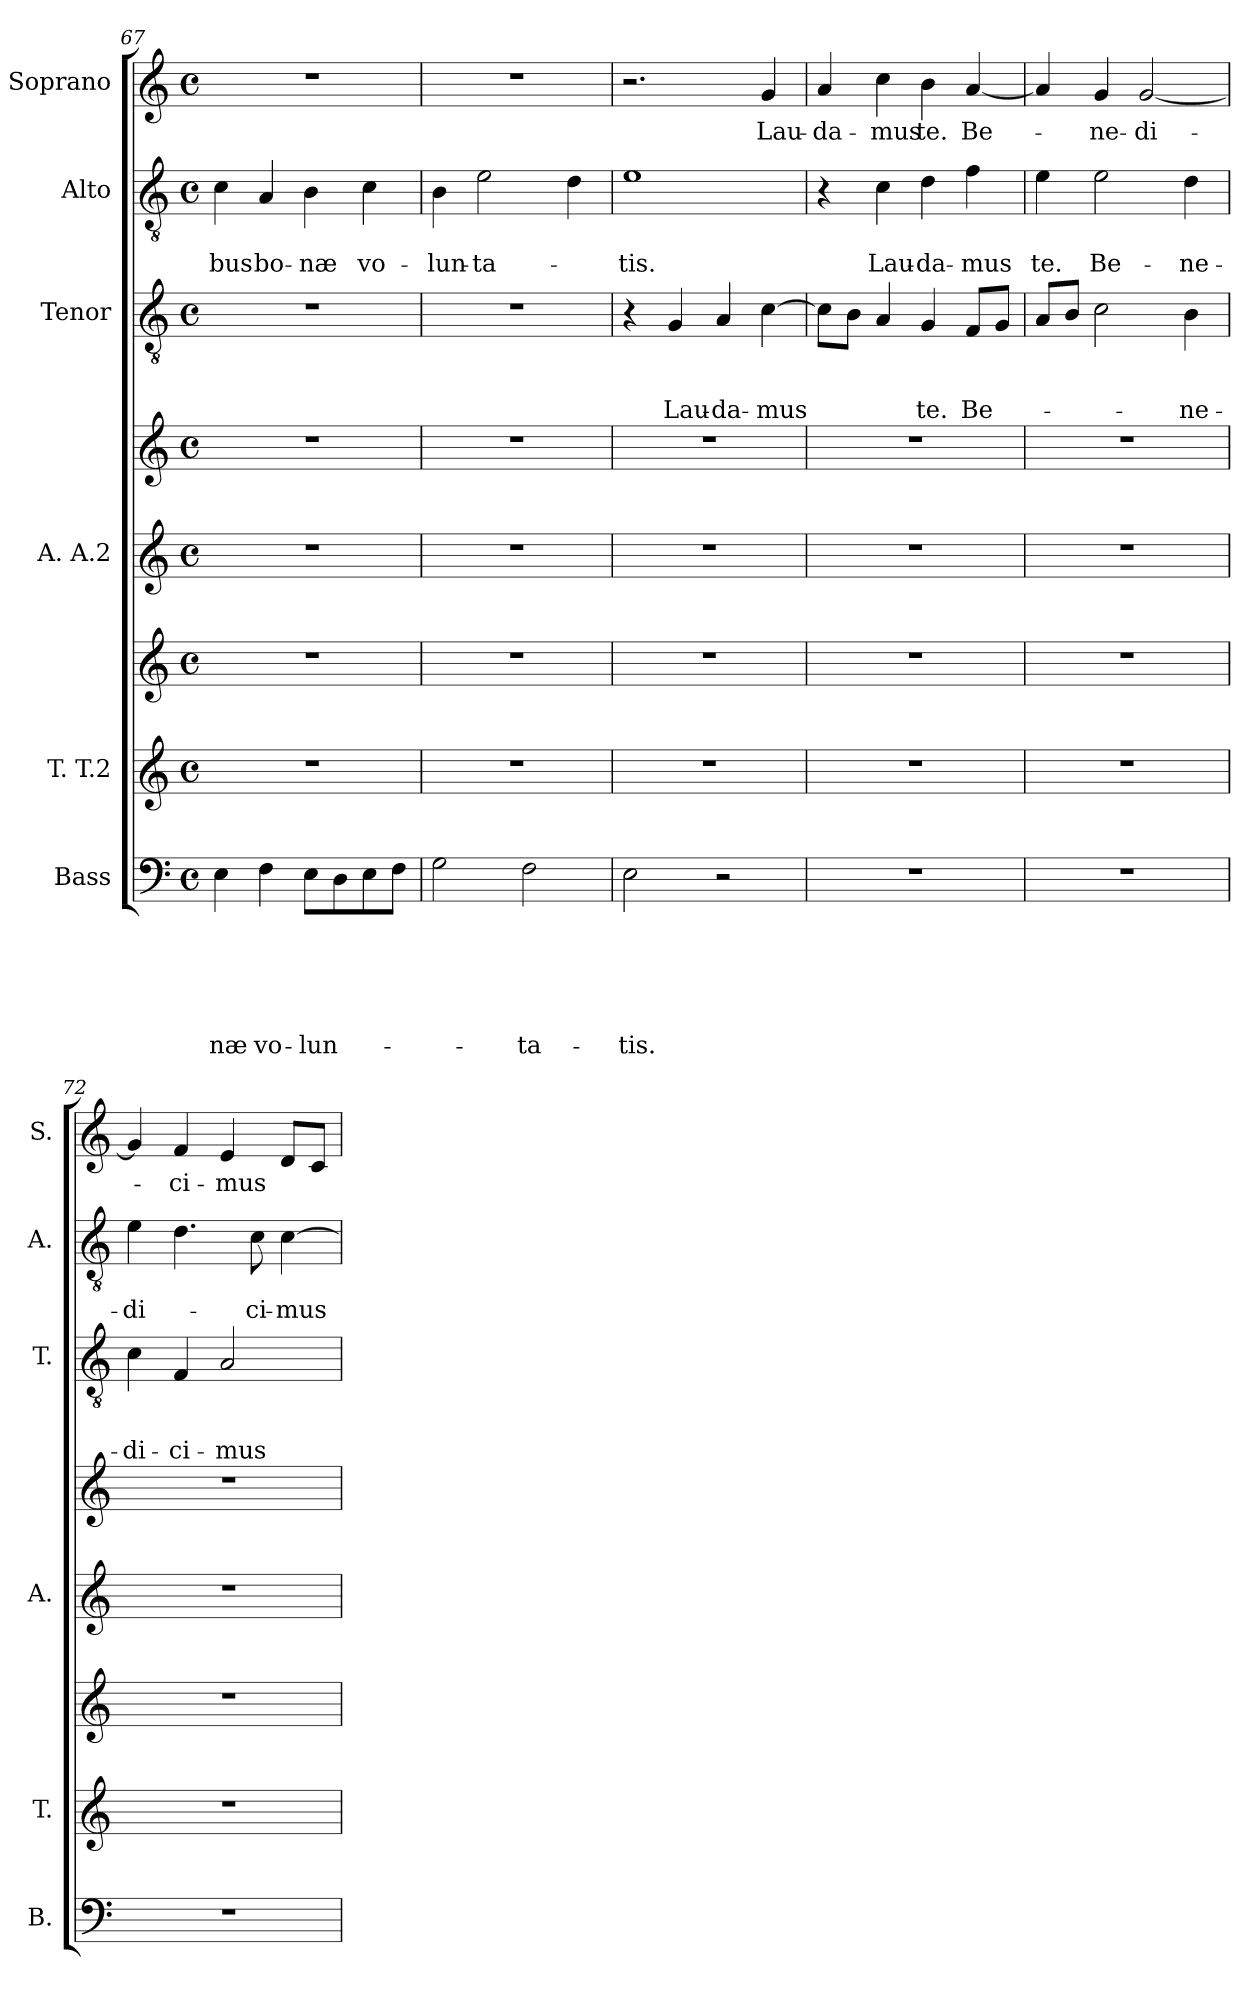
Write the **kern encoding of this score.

**kern	**text	**text	**text	**text	**text	**text	**kern	**kern	**kern	**kern	**kern	**text	**text	**text	**kern	**text	**text	**kern	**text
*part6	*part6	*part6	*part6	*part6	*part6	*part6	*part5	*part5	*part4	*part4	*part3	*part3	*part3	*part3	*part2	*part2	*part2	*part1	*part1
*staff8	*staff8	*staff8	*staff8	*staff8	*staff8	*staff8	*staff7	*staff6	*staff5	*staff4	*staff3	*staff3	*staff3	*staff3	*staff2	*staff2	*staff2	*staff1	*staff1
*I"Bass	*	*	*	*	*	*	*I"T. T.2	*	*I"A. A.2	*	*I"Tenor	*	*	*	*I"Alto	*	*	*I"Soprano	*
*I'B.	*	*	*	*	*	*	*I'T.	*	*I'A.	*	*I'T.	*	*	*	*I'A.	*	*	*I'S.	*
!!LO:LB:g=z
*clefF4	*	*	*	*	*	*	*clefG2	*clefG2	*clefG2	*clefG2	*clefGv2	*	*	*	*clefGv2	*	*	*clefG2	*
*k[]	*	*	*	*	*	*	*k[]	*k[]	*k[]	*k[]	*k[]	*	*	*	*k[]	*	*	*k[]	*
*C:	*	*	*	*	*	*	*C:	*C:	*C:	*C:	*C:	*	*	*	*C:	*	*	*C:	*
*M4/4	*	*	*	*	*	*	*M4/4	*M4/4	*M4/4	*M4/4	*M4/4	*	*	*	*M4/4	*	*	*M4/4	*
*met(c)	*	*	*	*	*	*	*met(c)	*met(c)	*met(c)	*met(c)	*met(c)	*	*	*	*met(c)	*	*	*met(c)	*
=67	=67	=67	=67	=67	=67	=67	=67	=67	=67	=67	=67	=67	=67	=67	=67	=67	=67	=67	=67
!	!	!	!	!	!	!LO:LY:b	!	!	!	!	!	!	!	!	!	!	!LO:LY:b	!	!
4E\	.	.	.	.	.	-næ	1r	1r	1r	1r	1r	.	.	.	4c\	.	-bus	1r	.
!	!	!	!	!	!	!LO:LY:b	!	!	!	!	!	!	!	!	!	!	!LO:LY:b	!	!
4F\	.	.	.	.	.	vo-	.	.	.	.	.	.	.	.	4A/	.	bo-	.	.
!	!	!	!	!	!	!LO:LY:b	!	!	!	!	!	!	!	!	!	!	!LO:LY:b	!	!
8E\L	.	.	.	.	.	-lun-	.	.	.	.	.	.	.	.	4B\	.	-næ	.	.
8D\	.	.	.	.	.	.	.	.	.	.	.	.	.	.	.	.	.	.	.
!	!	!	!	!	!	!	!	!	!	!	!	!	!	!	!	!	!LO:LY:b	!	!
8E\	.	.	.	.	.	.	.	.	.	.	.	.	.	.	4c\	.	vo-	.	.
8F\J	.	.	.	.	.	.	.	.	.	.	.	.	.	.	.	.	.	.	.
=68	=68	=68	=68	=68	=68	=68	=68	=68	=68	=68	=68	=68	=68	=68	=68	=68	=68	=68	=68
!	!	!	!	!	!	!	!	!	!	!	!	!	!	!	!	!	!LO:LY:b	!	!
2G\	.	.	.	.	.	.	1r	1r	1r	1r	1r	.	.	.	4B\	.	-lun-	1r	.
!	!	!	!	!	!	!	!	!	!	!	!	!	!	!	!	!	!LO:LY:b:rj	!	!
.	.	.	.	.	.	.	.	.	.	.	.	.	.	.	2e\	.	-ta-	.	.
!	!	!	!	!	!	!LO:LY:b	!	!	!	!	!	!	!	!	!	!	!	!	!
2F\	.	.	.	.	.	-ta-	.	.	.	.	.	.	.	.	.	.	.	.	.
.	.	.	.	.	.	.	.	.	.	.	.	.	.	.	4d\	.	.	.	.
=69	=69	=69	=69	=69	=69	=69	=69	=69	=69	=69	=69	=69	=69	=69	=69	=69	=69	=69	=69
!	!	!	!	!	!	!LO:LY:b	!	!	!	!	!	!	!	!	!	!	!LO:LY:b	!	!
2E\	.	.	.	.	.	-tis.	1r	1r	1r	1r	4r	.	.	.	1e	.	-tis.	2.r	.
!	!	!	!	!	!	!	!	!	!	!	!	!	!	!LO:LY:b	!	!	!	!	!
.	.	.	.	.	.	.	.	.	.	.	4G/	.	.	Lau-	.	.	.	.	.
!	!	!	!	!	!	!	!	!	!	!	!	!	!	!LO:LY:b	!	!	!	!	!
2r	.	.	.	.	.	.	.	.	.	.	4A/	.	.	-da-	.	.	.	.	.
!	!	!	!	!	!	!	!	!	!	!	!	!	!	!LO:LY:b	!	!	!	!	!LO:LY:b
.	.	.	.	.	.	.	.	.	.	.	[>4c\	.	.	-mus	.	.	.	4g/	Lau-
=70	=70	=70	=70	=70	=70	=70	=70	=70	=70	=70	=70	=70	=70	=70	=70	=70	=70	=70	=70
!	!	!	!	!	!	!	!	!	!	!	!	!	!	!	!	!	!	!	!LO:LY:b
1r	.	.	.	.	.	.	1r	1r	1r	1r	8c\L]	.	.	.	4r	.	.	4a/	-da-
.	.	.	.	.	.	.	.	.	.	.	8B\J	.	.	.	.	.	.	.	.
!	!	!	!	!	!	!	!	!	!	!	!	!	!	!	!	!	!LO:LY:b	!	!LO:LY:b
.	.	.	.	.	.	.	.	.	.	.	4A/	.	.	.	4c\	.	Lau-	4cc\	-mus
!	!	!	!	!	!	!	!	!	!	!	!	!	!	!LO:LY:b	!	!	!LO:LY:b	!	!LO:LY:b
.	.	.	.	.	.	.	.	.	.	.	4G/	.	.	te.	4d\	.	-da-	4b\	te.
!	!	!	!	!	!	!	!	!	!	!	!	!	!	!LO:LY:b	!	!	!LO:LY:b	!	!LO:LY:b
.	.	.	.	.	.	.	.	.	.	.	8F/L	.	.	Be-	4f\	.	-mus	[<4a/	Be-
.	.	.	.	.	.	.	.	.	.	.	8G/J	.	.	.	.	.	.	.	.
=71	=71	=71	=71	=71	=71	=71	=71	=71	=71	=71	=71	=71	=71	=71	=71	=71	=71	=71	=71
!	!	!	!	!	!	!	!	!	!	!	!	!	!	!	!	!	!LO:LY:b	!	!
1r	.	.	.	.	.	.	1r	1r	1r	1r	8A/L	.	.	.	4e\	.	te.	4a/]	.
.	.	.	.	.	.	.	.	.	.	.	8B/J	.	.	.	.	.	.	.	.
!	!	!	!	!	!	!	!	!	!	!	!	!	!	!	!	!	!LO:LY:b	!	!LO:LY:b
.	.	.	.	.	.	.	.	.	.	.	2c\	.	.	.	2e\	.	Be-	4g/	-ne-
!	!	!	!	!	!	!	!	!	!	!	!	!	!	!	!	!	!	!	!LO:LY:b
.	.	.	.	.	.	.	.	.	.	.	.	.	.	.	.	.	.	[>2g/	-di-
!	!	!	!	!	!	!	!	!	!	!	!	!	!	!LO:LY:b	!	!	!LO:LY:b	!	!
.	.	.	.	.	.	.	.	.	.	.	4B\	.	.	-ne-	4d\	.	-ne-	.	.
!!LO:PB:g=z
=72	=72	=72	=72	=72	=72	=72	=72	=72	=72	=72	=72	=72	=72	=72	=72	=72	=72	=72	=72
!	!	!	!	!	!	!	!	!	!	!	!	!	!	!LO:LY:b	!	!	!LO:LY:b	!	!
1r	.	.	.	.	.	.	1r	1r	1r	1r	4c\	.	.	-di-	4e\	.	-di-	4g/]	.
!	!	!	!	!	!	!	!	!	!	!	!	!	!	!LO:LY:b	!	!	!	!	!LO:LY:b
.	.	.	.	.	.	.	.	.	.	.	4F/	.	.	-ci-	4.d\	.	.	4f/	-ci-
!	!	!	!	!	!	!	!	!	!	!	!	!	!	!LO:LY:b	!	!	!	!	!LO:LY:b
.	.	.	.	.	.	.	.	.	.	.	2A/	.	.	-mus	.	.	.	4e/	-mus
!	!	!	!	!	!	!	!	!	!	!	!	!	!	!	!	!	!LO:LY:b	!	!
.	.	.	.	.	.	.	.	.	.	.	.	.	.	.	8c\	.	-ci-	.	.
!	!	!	!	!	!	!	!	!	!	!	!	!	!	!	!	!	!LO:LY:b	!	!
.	.	.	.	.	.	.	.	.	.	.	.	.	.	.	[>4c\	.	-mus	8d/L	.
.	.	.	.	.	.	.	.	.	.	.	.	.	.	.	.	.	.	8c/J	.
=	=	=	=	=	=	=	=	=	=	=	=	=	=	=	=	=	=	=	=
*-	*-	*-	*-	*-	*-	*-	*-	*-	*-	*-	*-	*-	*-	*-	*-	*-	*-	*-	*-
